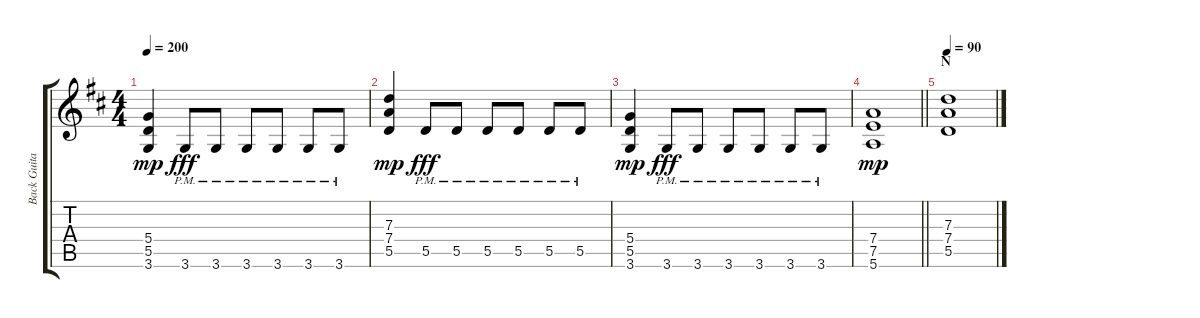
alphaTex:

\track ("Back Guitar(Left ch.)" "Back Guita") {instrument distortionguitar}
\staff {score tabs}
\tuning (E4 B3 G3 D3 A2 E2) {hide}
\ts (4 4)
\tempo 200
\clef g2
\ks d
(5.4 5.5 3.6).4{dy mp} 3.6{pm}.8{dy fff} 3.6{pm}.8 3.6{pm}.8 3.6{pm}.8 3.6{pm}.8 3.6{pm}.8 |
(7.3 7.4 5.5).4{dy mp} 5.5{pm}.8{dy fff} 5.5{pm}.8 5.5{pm}.8 5.5{pm}.8 5.5{pm}.8 5.5{pm}.8 |
(5.4 5.5 3.6).4{dy mp} 3.6{pm}.8{dy fff} 3.6{pm}.8 3.6{pm}.8 3.6{pm}.8 3.6{pm}.8 3.6{pm}.8 |
\barLineRight lightlight
(7.4 7.5 5.6).1{dy mp} |
\section ("" "N")
\tempo 90
(7.3 7.4 5.5).1
